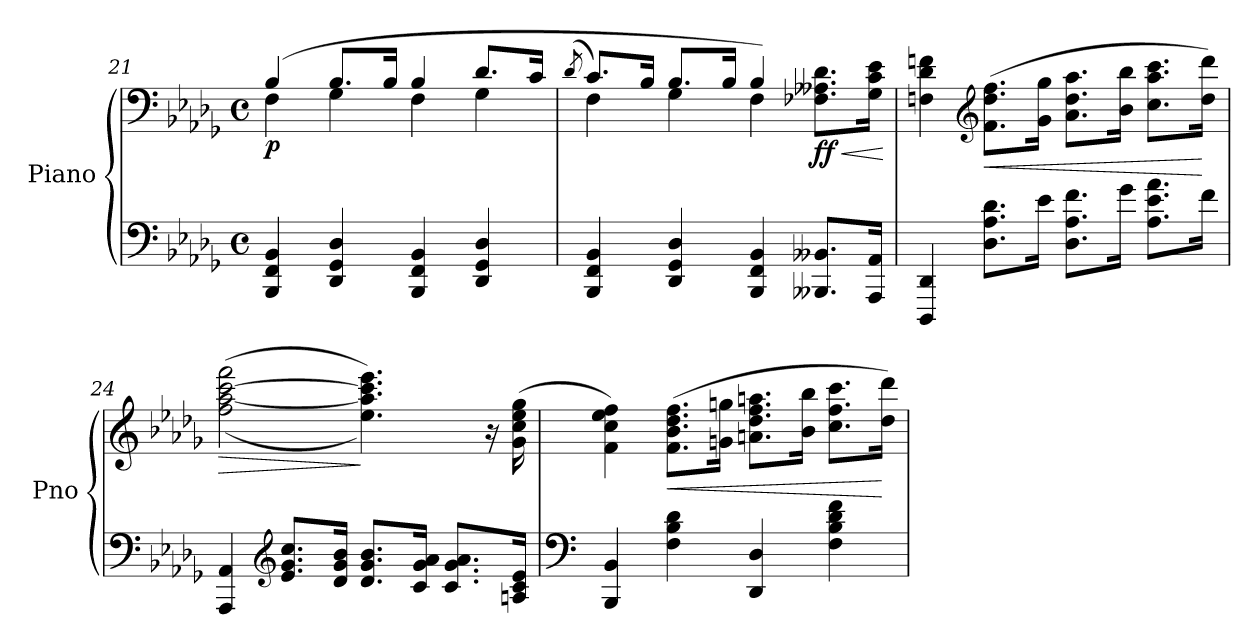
**kern	**kern	**dynam
*part1	*part1	*part1
*staff2	*staff1	*staff1/2
*I"Piano	*	*
*I'Pno	*	*
!!LO:LB:g=z
*clefF4	*clefF4	*
*k[b-e-a-d-g-]	*k[b-e-a-d-g-]	*
*M4/4	*M4/4	*
*met(c)	*met(c)	*
=21	=21	=21
*	*^	*
!	!	!	!LO:DY:b
4BBB-/ 4FF/ 4BB-/	(4B-/	4F\	p
4DD-/ 4GG-/ 4D-/	8.B-/L	4G-\	.
.	16B-/Jk	.	.
4BBB-/ 4FF/ 4BB-/	4B-/	4F\	.
4DD-/ 4GG-/ 4D-/	8.d-/L	4G-\	.
.	16c/Jk	.	.
=22	=22	=22	=22
.	(8qd-/	.	.
4BBB-/ 4FF/ 4BB-/	8.c/L)	4F\	.
.	16B-/Jk	.	.
4DD-/ 4GG-/ 4D-/	8.B-/L	4G-\	.
.	16B-/Jk	.	.
4BBB-/ 4FF/ 4BB-/	4B-/)	4F\	.
!	!	!	!LO:HP:b
!	!	!	!LO:DY:n=1:b
8.BBB--X/ 8.BB--X/L	8.F-X\ 8.A--X\ 8.d-\L	4ryy	< ff
16AAA-/ 16AA-/Jk	16G-\ 16c\ 16e-\Jk	.	.
*	*v	*v	*
.	.	[
=23	=23	=23
4DDD-/ 4DD-/	4Fn\ 4d-\ 4fn\	.
*	*clefG2	*
!	!	!LO:HP:b
8.D-\ 8.A-\ 8.d-\L	(8.f\ 8.dd-\ 8.ff\L	<
16e-\Jk	16g-\ 16gg-\Jk	.
8.D-\ 8.A-\ 8.f\L	8.a-\ 8.dd-\ 8.aa-\L	.
16g-\Jk	16b-\ 16bb-\Jk	.
8.A-\ 8.e-\ 8.a-\L	8.cc\ 8.aa-\ 8.ccc\L	.
16f\Jk	16dd-\ 16ddd-\Jk)	[
!!LO:LB:g=z
=24	=24	=24
!	!	!LO:HP:b
4AAA-/ 4AA-/	(>(2ff\ [2aa-\ [2ccc\ 2fff\	>
*clefG2	*	*
8.e-/ 8.g-/ 8.cc/L	.	.
16d-/ 16g-/ 16b-/Jk	.	.
8.d-/ 8.g-/ 8.b-/L	4.ee-\ 4.aa-\] 4.ccc\] 4.eee-\))	]
16c/ 16g-/ 16a-/Jk	.	.
8.c/ 8.g-/ 8.a-/L	.	.
.	16r	.
16An/ 16c/ 16e-/Jk	(16g-\ 16cc\ 16ee-\ 16gg-\	.
=25	=25	=25
*clefF4	*	*
4BBB-/ 4BB-/	4f\ 4cc\ 4ee-\ 4ff\)	.
!	!	!LO:HP:b
4F\ 4B-\ 4d-\	(8.f\ 8.b-\ 8.dd-\ 8.ff\L	<
.	16gn\ 16ggn\Jk	.
4DD-/ 4D-/	8.an\ 8.dd-\ 8.ff\ 8.aan\L	.
.	16b-\ 16bb-\Jk	.
4F\ 4B-\ 4d-\ 4f\	8.cc\ 8.ff\ 8.ccc\L	.
.	16dd-\ 16ddd-\Jk)	[
=	=	=
*-	*-	*-
